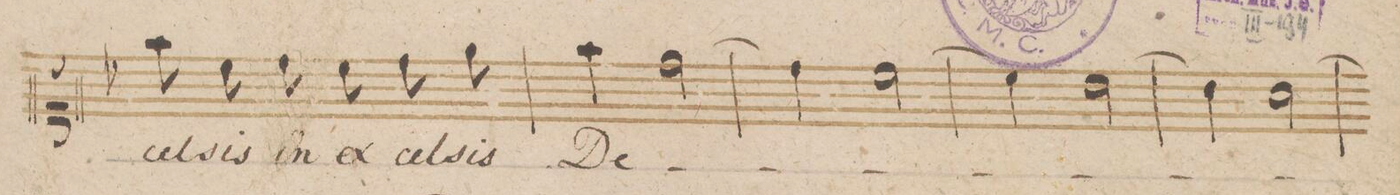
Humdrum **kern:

**kern	**text	**dynam
*I"Canto	*	*
*clefC1	*	*
*k[b-]	*	*
*met(c)	*	*
*M3/4	*	*
8ff\	-cel-	.
8cc\	-sis	.
8dd\	in	.
8cc\	ex-	.
8dd\	-cel-	.
8ee\	-sis	.
=43	=43	=43
4ff\	De-	.
[2dd\	.	.
=44	=44	=44
4dd\]	.	.
[2cc\	.	.
=45	=45	=45
4cc\]	.	.
[2b-\	.	.
=46	=46	=46
4b-\]	.	.
[2a\	.	.
=47	=47	=47
*-	*-	*-
